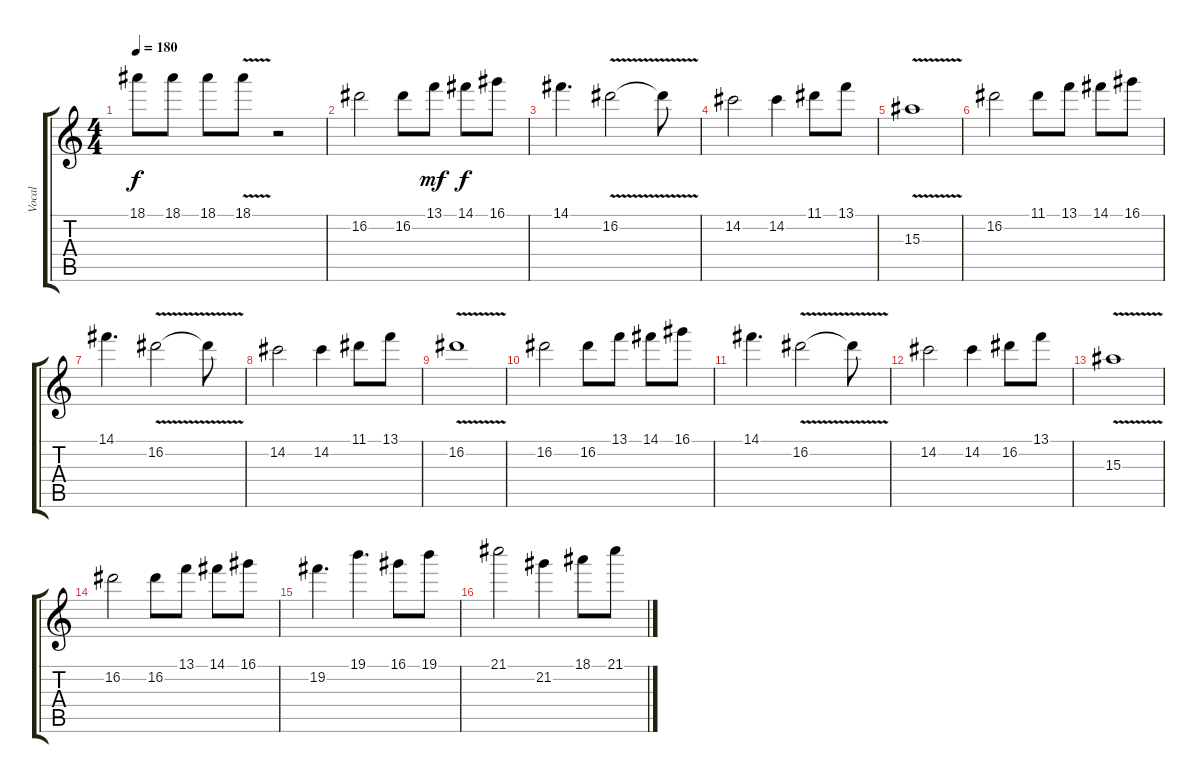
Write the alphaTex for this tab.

\track ("Vocal" "Vocal") {instrument distortionguitar}
\staff {score tabs}
\tuning (E4 B3 G3 D3 A2 E2) {hide}
\ts (4 4)
\tempo 180
\clef g2
\ks c
18.1.8{dy f} 18.1.8 18.1.8 18.1{v}.8 r.2 |
16.2.2 16.2.8 13.1.8{dy mf} 14.1.8{dy f} 16.1.8 |
14.1.4{d} 16.2{v}.2 16.2{t}.8 |
14.2.2 14.2.4 11.1.8 13.1.8 |
15.3{v}.1 |
16.2.2 11.1.8 13.1.8 14.1.8 16.1.8 |
14.1.4{d} 16.2{v}.2 16.2{t}.8 |
14.2.2 14.2.4 11.1.8 13.1.8 |
16.2{v}.1 |
16.2.2 16.2.8 13.1.8 14.1.8 16.1.8 |
14.1.4{d} 16.2{v}.2 16.2{t}.8 |
14.2.2 14.2.4 16.2.8 13.1.8 |
15.3{v}.1 |
16.2.2 16.2.8 13.1.8 14.1.8 16.1.8 |
19.2.4{d} 19.1.4{d} 16.1.8 19.1.8 |
21.1.2 21.2.4 18.1.8 21.1.8
